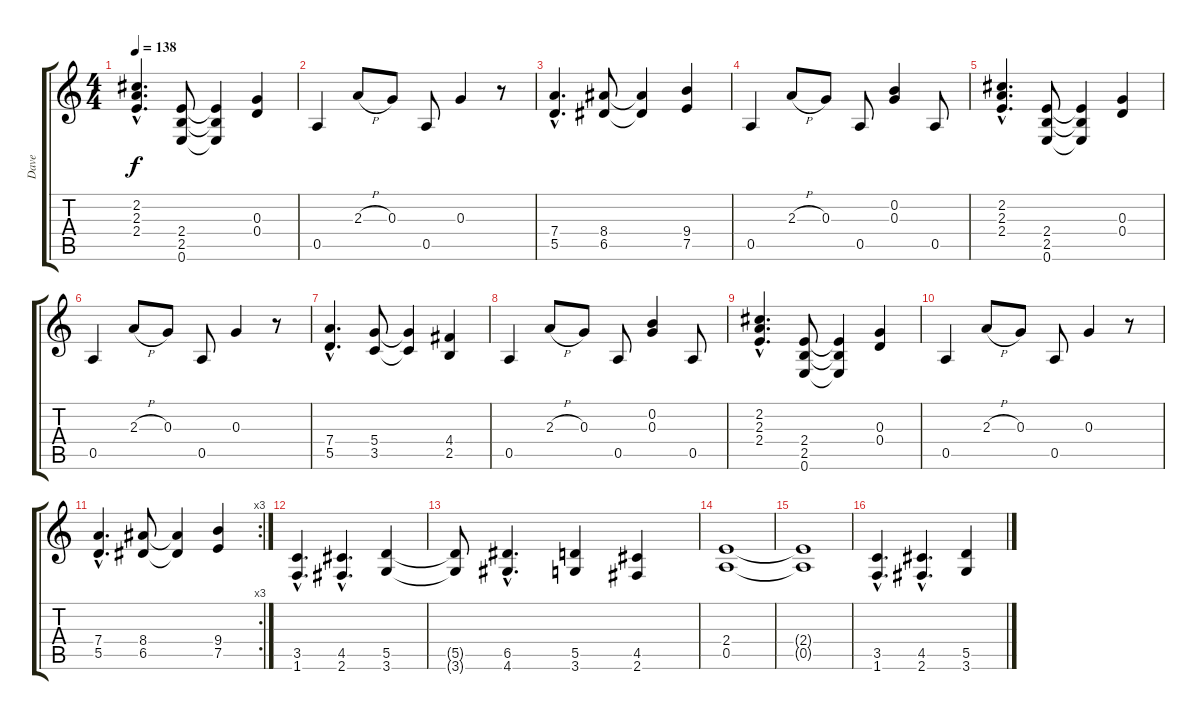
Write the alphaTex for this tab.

\track ("Dave" "Dave") {instrument distortionguitar}
\staff {score tabs}
\tuning (E4 B3 G3 D3 A2 E2) {hide}
\ts (4 4)
\tempo 138
\clef g2
\ks c
(2.2{hac} 2.3{hac} 2.4{hac}).4{d dy f} (2.4 2.5 0.6).8 (2.4{t} 2.5{t} 0.6{t}).4 (0.3 0.4).4 |
0.5.4 2.3{h}.8 0.3.8 0.5.8 0.3.4 r.8 |
(7.4{hac} 5.5{hac}).4{d} (8.4 6.5).8 (8.4{t} 6.5{t}).4 (9.4 7.5).4 |
0.5.4 2.3{h}.8 0.3.8 0.5.8 (0.2 0.3).4 0.5.8 |
(2.2{hac} 2.3{hac} 2.4{hac}).4{d} (2.4 2.5 0.6).8 (2.4{t} 2.5{t} 0.6{t}).4 (0.3 0.4).4 |
0.5.4 2.3{h}.8 0.3.8 0.5.8 0.3.4 r.8 |
(7.4{hac} 5.5{hac}).4{d} (5.4 3.5).8 (5.4{t} 3.5{t}).4 (4.4 2.5).4 |
0.5.4 2.3{h}.8 0.3.8 0.5.8 (0.2 0.3).4 0.5.8 |
(2.2{hac} 2.3{hac} 2.4{hac}).4{d} (2.4 2.5 0.6).8 (2.4{t} 2.5{t} 0.6{t}).4 (0.3 0.4).4 |
0.5.4 2.3{h}.8 0.3.8 0.5.8 0.3.4 r.8 |
\rc 3
(7.4{hac} 5.5{hac}).4{d} (8.4 6.5).8 (8.4{t} 6.5{t}).4 (9.4 7.5).4 |
(3.5{hac} 1.6{hac}).4{d} (4.5{hac} 2.6{hac}).4{d} (5.5 3.6).4 |
(5.5{t} 3.6{t}).8 (6.5{hac} 4.6{hac}).4{d} (5.5 3.6).4 (4.5 2.6).4 |
(2.4 0.5).1 |
(2.4{t} 0.5{t}).1 |
(3.5{hac} 1.6{hac}).4{d} (4.5{hac} 2.6{hac}).4{d} (5.5 3.6).4
